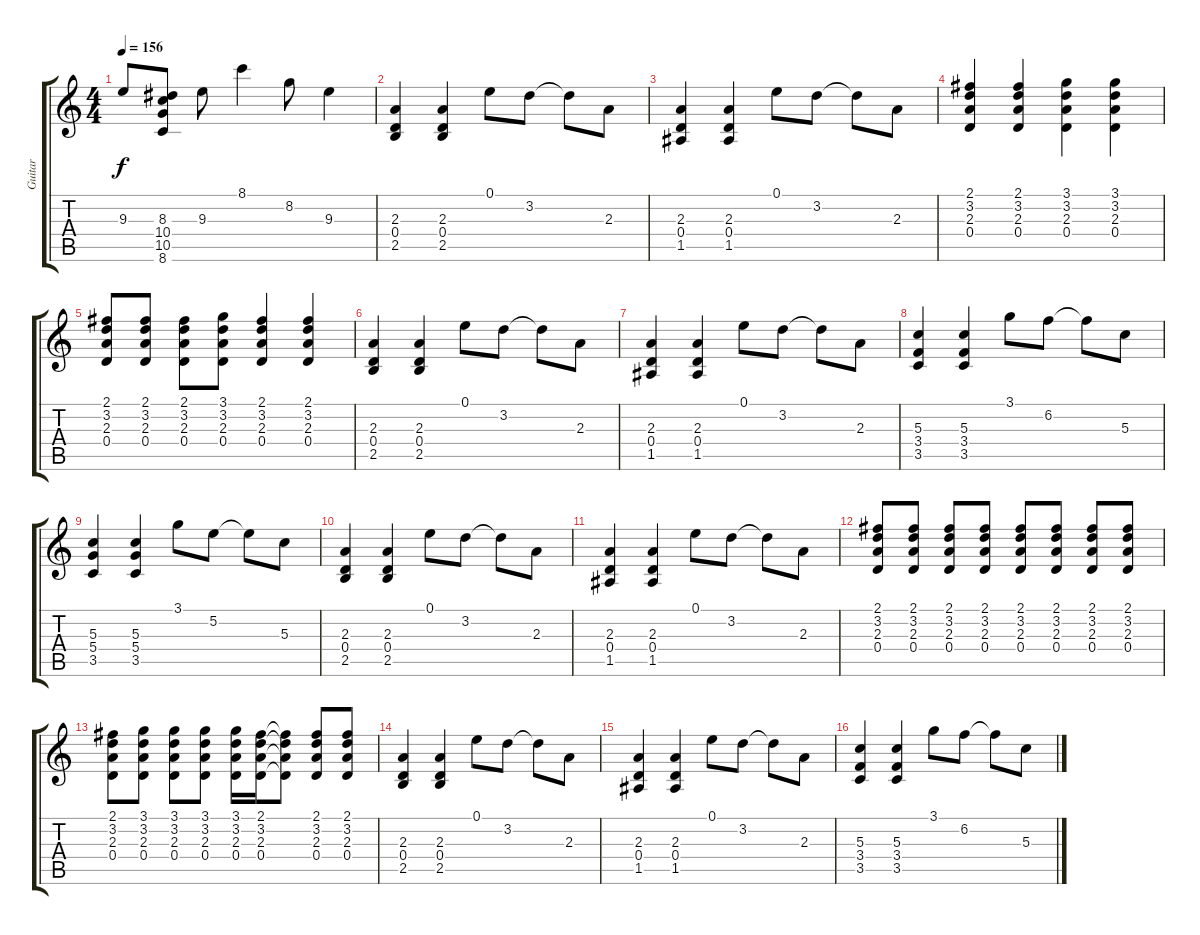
\track ("Guitar" "Guitar") {instrument overdrivenguitar}
\staff {score tabs}
\tuning (E4 B3 G3 D3 A2 E2) {hide}
\ts (4 4)
\tempo 156
\clef g2
\ks c
9.3.8{dy f} (8.3 10.4 10.5 8.6).8 9.3.8 8.1.4 8.2.8 9.3.4 |
(2.3 0.4 2.5).4 (2.3 0.4 2.5).4 0.1.8 3.2.8 3.2{t}.8 2.3.8 |
(2.3 0.4 1.5).4 (2.3 0.4 1.5).4 0.1.8 3.2.8 3.2{t}.8 2.3.8 |
(2.1 3.2 2.3 0.4).4 (2.1 3.2 2.3 0.4).4 (3.1 3.2 2.3 0.4).4 (3.1 3.2 2.3 0.4).4 |
(2.1 3.2 2.3 0.4).8 (2.1 3.2 2.3 0.4).8 (2.1 3.2 2.3 0.4).8 (3.1 3.2 2.3 0.4).8 (2.1 3.2 2.3 0.4).4 (2.1 3.2 2.3 0.4).4 |
(2.3 0.4 2.5).4 (2.3 0.4 2.5).4 0.1.8 3.2.8 3.2{t}.8 2.3.8 |
(2.3 0.4 1.5).4 (2.3 0.4 1.5).4 0.1.8 3.2.8 3.2{t}.8 2.3.8 |
(5.3 3.4 3.5).4 (5.3 3.4 3.5).4 3.1.8 6.2.8 6.2{t}.8 5.3.8 |
(5.3 5.4 3.5).4 (5.3 5.4 3.5).4 3.1.8 5.2.8 5.2{t}.8 5.3.8 |
(2.3 0.4 2.5).4 (2.3 0.4 2.5).4 0.1.8 3.2.8 3.2{t}.8 2.3.8 |
(2.3 0.4 1.5).4 (2.3 0.4 1.5).4 0.1.8 3.2.8 3.2{t}.8 2.3.8 |
(2.1 3.2 2.3 0.4).8 (2.1 3.2 2.3 0.4).8 (2.1 3.2 2.3 0.4).8 (2.1 3.2 2.3 0.4).8 (2.1 3.2 2.3 0.4).8 (2.1 3.2 2.3 0.4).8 (2.1 3.2 2.3 0.4).8 (2.1 3.2 2.3 0.4).8 |
(2.1 3.2 2.3 0.4).8 (3.1 3.2 2.3 0.4).8 (3.1 3.2 2.3 0.4).8 (3.1 3.2 2.3 0.4).8 (3.1 3.2 2.3 0.4).16 (2.1 3.2 2.3 0.4).16 (2.1{t} 3.2{t} 2.3{t} 0.4{t}).8 (2.1 3.2 2.3 0.4).8 (2.1 3.2 2.3 0.4).8 |
(2.3 0.4 2.5).4 (2.3 0.4 2.5).4 0.1.8 3.2.8 3.2{t}.8 2.3.8 |
(2.3 0.4 1.5).4 (2.3 0.4 1.5).4 0.1.8 3.2.8 3.2{t}.8 2.3.8 |
(5.3 3.4 3.5).4 (5.3 3.4 3.5).4 3.1.8 6.2.8 6.2{t}.8 5.3.8
